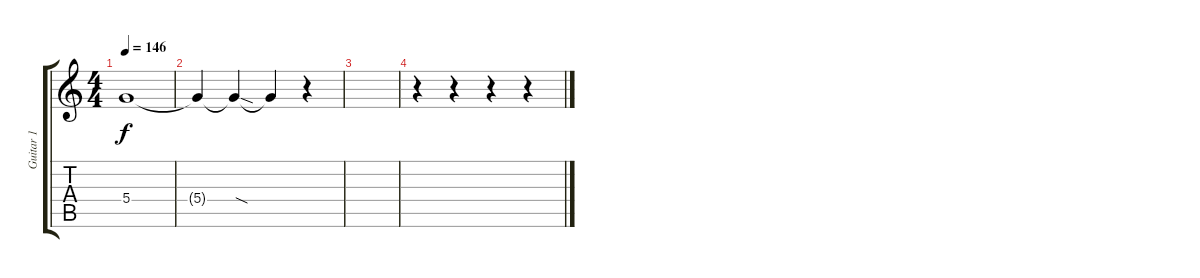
\track ("Guitar 1" "Guitar 1") {instrument distortionguitar}
\staff {score tabs}
\tuning (E4 B3 G3 D3 A2 E2) {hide}
\ts (4 4)
\tempo 146
\clef g2
\ks c
5.4{t}.1{dy f} |
5.4{t}.4 5.4{sod t}.4 5.4{t}.4 r.4 |
|
r.4 r.4 r.4 r.4
